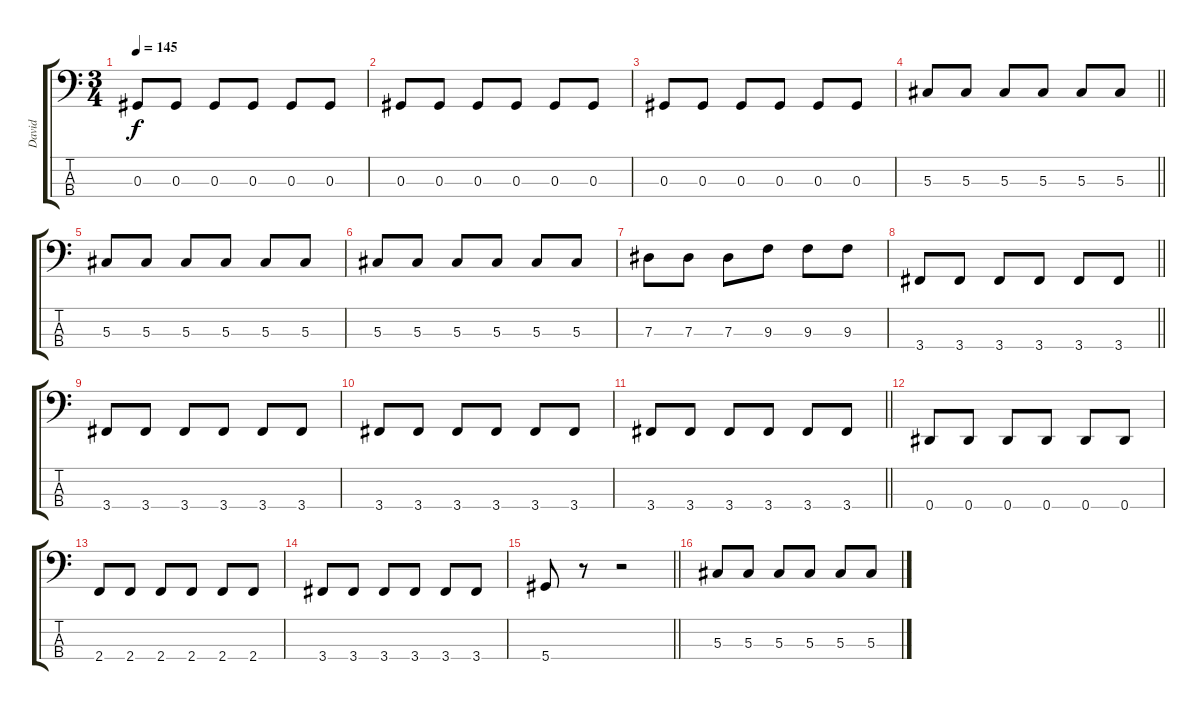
\track ("David" "David") {instrument electricbasspick}
\staff {score tabs}
\tuning (Gb2 Db2 Ab1 Eb1) {hide}
\ts (3 4)
\tempo 145
\clef f4
\ks c
0.3.8{dy f} 0.3.8 0.3.8 0.3.8 0.3.8 0.3.8 |
0.3.8 0.3.8 0.3.8 0.3.8 0.3.8 0.3.8 |
0.3.8 0.3.8 0.3.8 0.3.8 0.3.8 0.3.8 |
\barLineRight lightlight
5.3.8 5.3.8 5.3.8 5.3.8 5.3.8 5.3.8 |
5.3.8 5.3.8 5.3.8 5.3.8 5.3.8 5.3.8 |
5.3.8 5.3.8 5.3.8 5.3.8 5.3.8 5.3.8 |
7.3.8 7.3.8 7.3.8 9.3.8 9.3.8 9.3.8 |
\barLineRight lightlight
3.4.8 3.4.8 3.4.8 3.4.8 3.4.8 3.4.8 |
3.4.8 3.4.8 3.4.8 3.4.8 3.4.8 3.4.8 |
3.4.8 3.4.8 3.4.8 3.4.8 3.4.8 3.4.8 |
\barLineRight lightlight
3.4.8 3.4.8 3.4.8 3.4.8 3.4.8 3.4.8 |
0.4.8 0.4.8 0.4.8 0.4.8 0.4.8 0.4.8 |
2.4.8 2.4.8 2.4.8 2.4.8 2.4.8 2.4.8 |
3.4.8 3.4.8 3.4.8 3.4.8 3.4.8 3.4.8 |
\barLineRight lightlight
5.4.8 r.8 r.2 |
5.3.8 5.3.8 5.3.8 5.3.8 5.3.8 5.3.8
